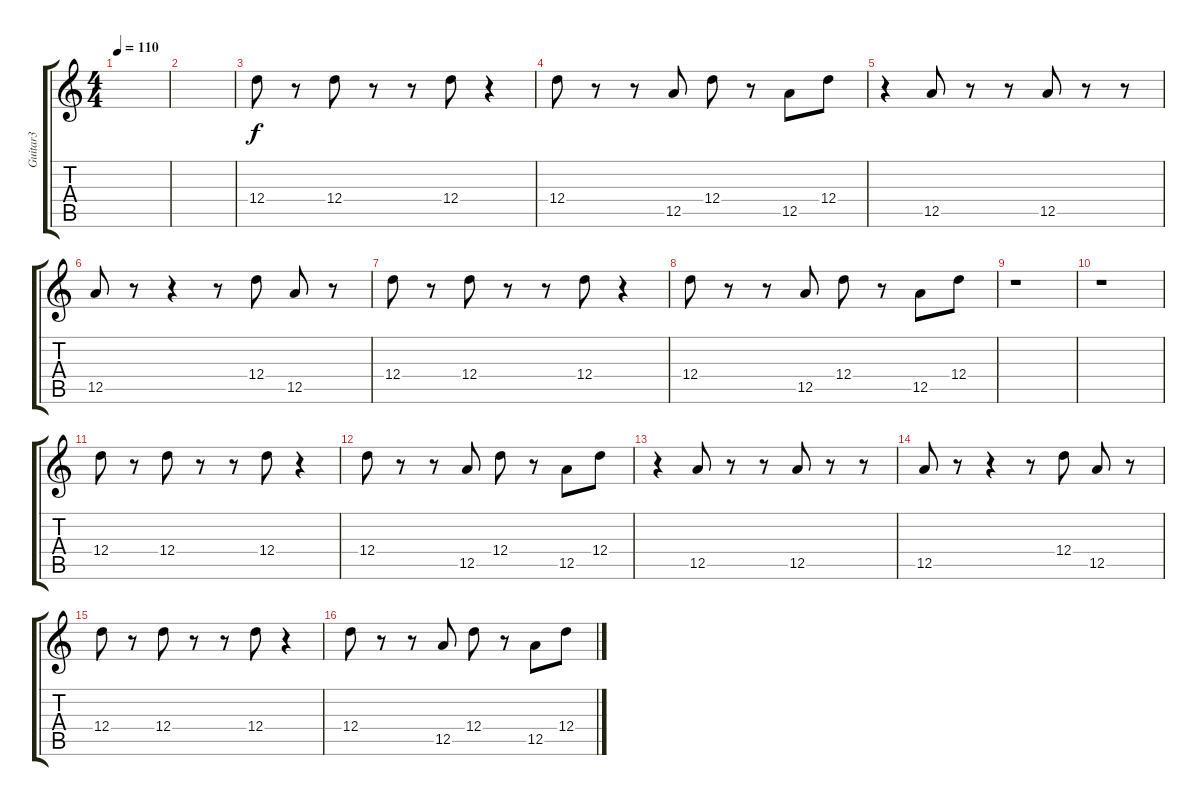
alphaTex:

\track ("Guitar3" "Guitar3") {instrument electricguitarmuted}
\staff {score tabs}
\tuning (E4 B3 G3 D3 A2 E2) {hide}
\ts (4 4)
\tempo 110
\clef g2
\ks c
|
|
12.4.8 r.8 12.4.8 r.8 r.8 12.4.8 r.4 |
12.4.8 r.8 r.8 12.5.8 12.4.8 r.8 12.5.8 12.4.8 |
r.4 12.5.8 r.8 r.8 12.5.8 r.8 r.8 |
12.5.8 r.8 r.4 r.8 12.4.8 12.5.8 r.8 |
12.4.8 r.8 12.4.8 r.8 r.8 12.4.8 r.4 |
12.4.8 r.8 r.8 12.5.8 12.4.8 r.8 12.5.8 12.4.8 |
r.1 |
r.1 |
12.4.8 r.8 12.4.8 r.8 r.8 12.4.8 r.4 |
12.4.8 r.8 r.8 12.5.8 12.4.8 r.8 12.5.8 12.4.8 |
r.4 12.5.8 r.8 r.8 12.5.8 r.8 r.8 |
12.5.8 r.8 r.4 r.8 12.4.8 12.5.8 r.8 |
12.4.8 r.8 12.4.8 r.8 r.8 12.4.8 r.4 |
12.4.8 r.8 r.8 12.5.8 12.4.8 r.8 12.5.8 12.4.8
